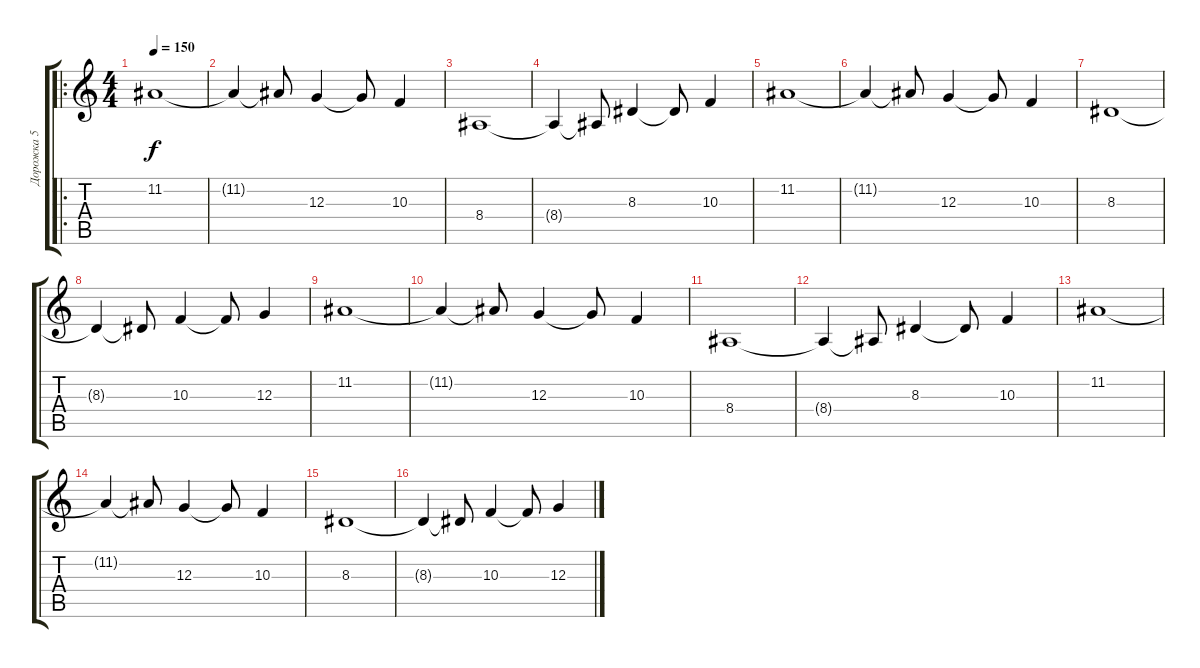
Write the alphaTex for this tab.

\track ("Дорожка 5" "Дорожка 5") {instrument harmonica}
\staff {score tabs}
\tuning (E4 B3 G3 D3 A2 E2) {hide}
\ro
\ts (4 4)
\tempo 150
\clef g2
\ks c
11.2.1{dy f} |
11.2{t}.4 11.2{t}.8 12.3.4 12.3{t}.8 10.3.4 |
8.4.1 |
8.4{t}.4 8.4{t}.8 8.3.4 8.3{t}.8 10.3.4 |
11.2.1 |
11.2{t}.4 11.2{t}.8 12.3.4 12.3{t}.8 10.3.4 |
8.3.1 |
8.3{t}.4 8.3{t}.8 10.3.4 10.3{t}.8 12.3.4 |
11.2.1 |
11.2{t}.4 11.2{t}.8 12.3.4 12.3{t}.8 10.3.4 |
8.4.1 |
8.4{t}.4 8.4{t}.8 8.3.4 8.3{t}.8 10.3.4 |
11.2.1 |
11.2{t}.4 11.2{t}.8 12.3.4 12.3{t}.8 10.3.4 |
8.3.1 |
8.3{t}.4 8.3{t}.8 10.3.4 10.3{t}.8 12.3.4
